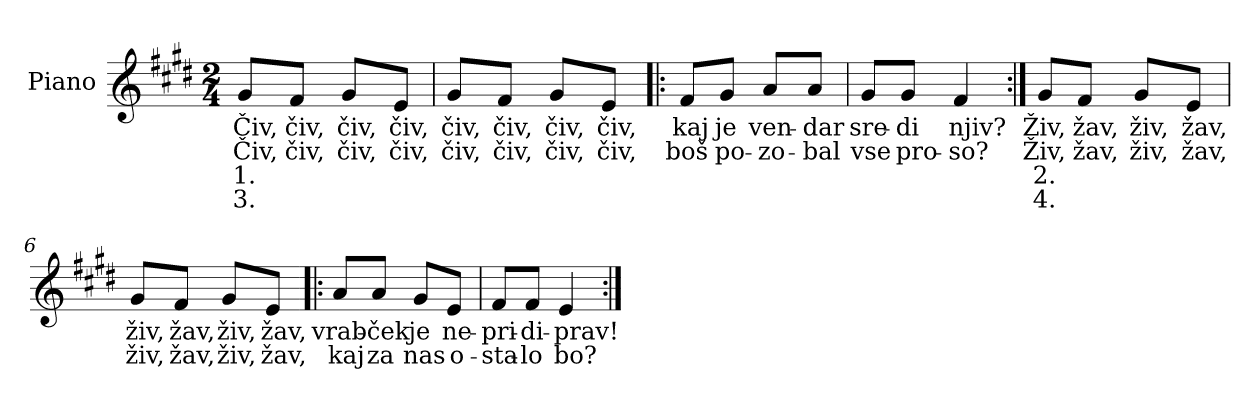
**kern	**text	**text	**text	**text
*part1	*part1	*part1	*part1	*part1
*staff1	*staff1	*staff1	*staff1	*staff1
*I"Piano	*	*	*	*
*I'Pno.	*	*	*	*
*clefG2	*	*	*	*
*k[f#c#g#d#]	*	*	*	*
*M2/4	*	*	*	*
=1	=1	=1	=1	=1
!	!LO:LY:b	!LO:LY:b	!LO:LY:b	!LO:LY:b
8g#/L	Čiv,	Čiv,	1.	3.
!	!LO:LY:b	!LO:LY:b	!	!
8f#/J	čiv,	čiv,	.	.
!	!LO:LY:b	!LO:LY:b	!	!
8g#/L	čiv,	čiv,	.	.
!	!LO:LY:b	!LO:LY:b	!	!
8e/J	čiv,	čiv,	.	.
=2	=2	=2	=2	=2
!	!LO:LY:b	!LO:LY:b	!	!
8g#/L	čiv,	čiv,	.	.
!	!LO:LY:b	!LO:LY:b	!	!
8f#/J	čiv,	čiv,	.	.
!	!LO:LY:b	!LO:LY:b	!	!
8g#/L	čiv,	čiv,	.	.
!	!LO:LY:b	!LO:LY:b	!	!
8e/J	čiv,	čiv,	.	.
=3!|:	=3!|:	=3!|:	=3!|:	=3!|:
!	!LO:LY:b	!LO:LY:b	!	!
8f#/L	kaj	boš	.	.
!	!LO:LY:b	!LO:LY:b	!	!
8g#/J	je	po-	.	.
!	!LO:LY:b	!LO:LY:b	!	!
8a/L	ven-	-zo-	.	.
!	!LO:LY:b	!LO:LY:b	!	!
8a/J	-dar	-bal	.	.
=4	=4	=4	=4	=4
!	!LO:LY:b	!LO:LY:b	!	!
8g#/L	sre-	vse	.	.
!	!LO:LY:b	!LO:LY:b	!	!
8g#/J	-di	pro-	.	.
!	!LO:LY:b	!LO:LY:b	!	!
4f#/	njiv?	-so?	.	.
!!LO:LB:g=z
=5:|!	=5:|!	=5:|!	=5:|!	=5:|!
!	!LO:LY:b	!LO:LY:b	!LO:LY:b	!LO:LY:b
8g#/L	Živ,	Živ,	2.	4.
!	!LO:LY:b	!LO:LY:b	!	!
8f#/J	žav,	žav,	.	.
!	!LO:LY:b	!LO:LY:b	!	!
8g#/L	živ,	živ,	.	.
!	!LO:LY:b	!LO:LY:b	!	!
8e/J	žav,	žav,	.	.
=6	=6	=6	=6	=6
!	!LO:LY:b	!LO:LY:b	!	!
8g#/L	živ,	živ,	.	.
!	!LO:LY:b	!LO:LY:b	!	!
8f#/J	žav,	žav,	.	.
!	!LO:LY:b	!LO:LY:b	!	!
8g#/L	živ,	živ,	.	.
!	!LO:LY:b	!LO:LY:b	!	!
8e/J	žav,	žav,	.	.
=7!|:	=7!|:	=7!|:	=7!|:	=7!|:
!	!LO:LY:b	!LO:LY:b	!	!
8a/L	vrab-	kaj	.	.
!	!LO:LY:b	!LO:LY:b	!	!
8a/J	-ček	za	.	.
!	!LO:LY:b	!LO:LY:b	!	!
8g#/L	je	nas	.	.
!	!LO:LY:b	!LO:LY:b	!	!
8e/J	ne-	o-	.	.
=8	=8	=8	=8	=8
!	!LO:LY:b	!LO:LY:b	!	!
8f#/L	-pri-	-sta-	.	.
!	!LO:LY:b	!LO:LY:b	!	!
8f#/J	-di-	-lo	.	.
!	!LO:LY:b	!LO:LY:b	!	!
4e/	-prav!	bo?	.	.
=:|!	=:|!	=:|!	=:|!	=:|!
*-	*-	*-	*-	*-
